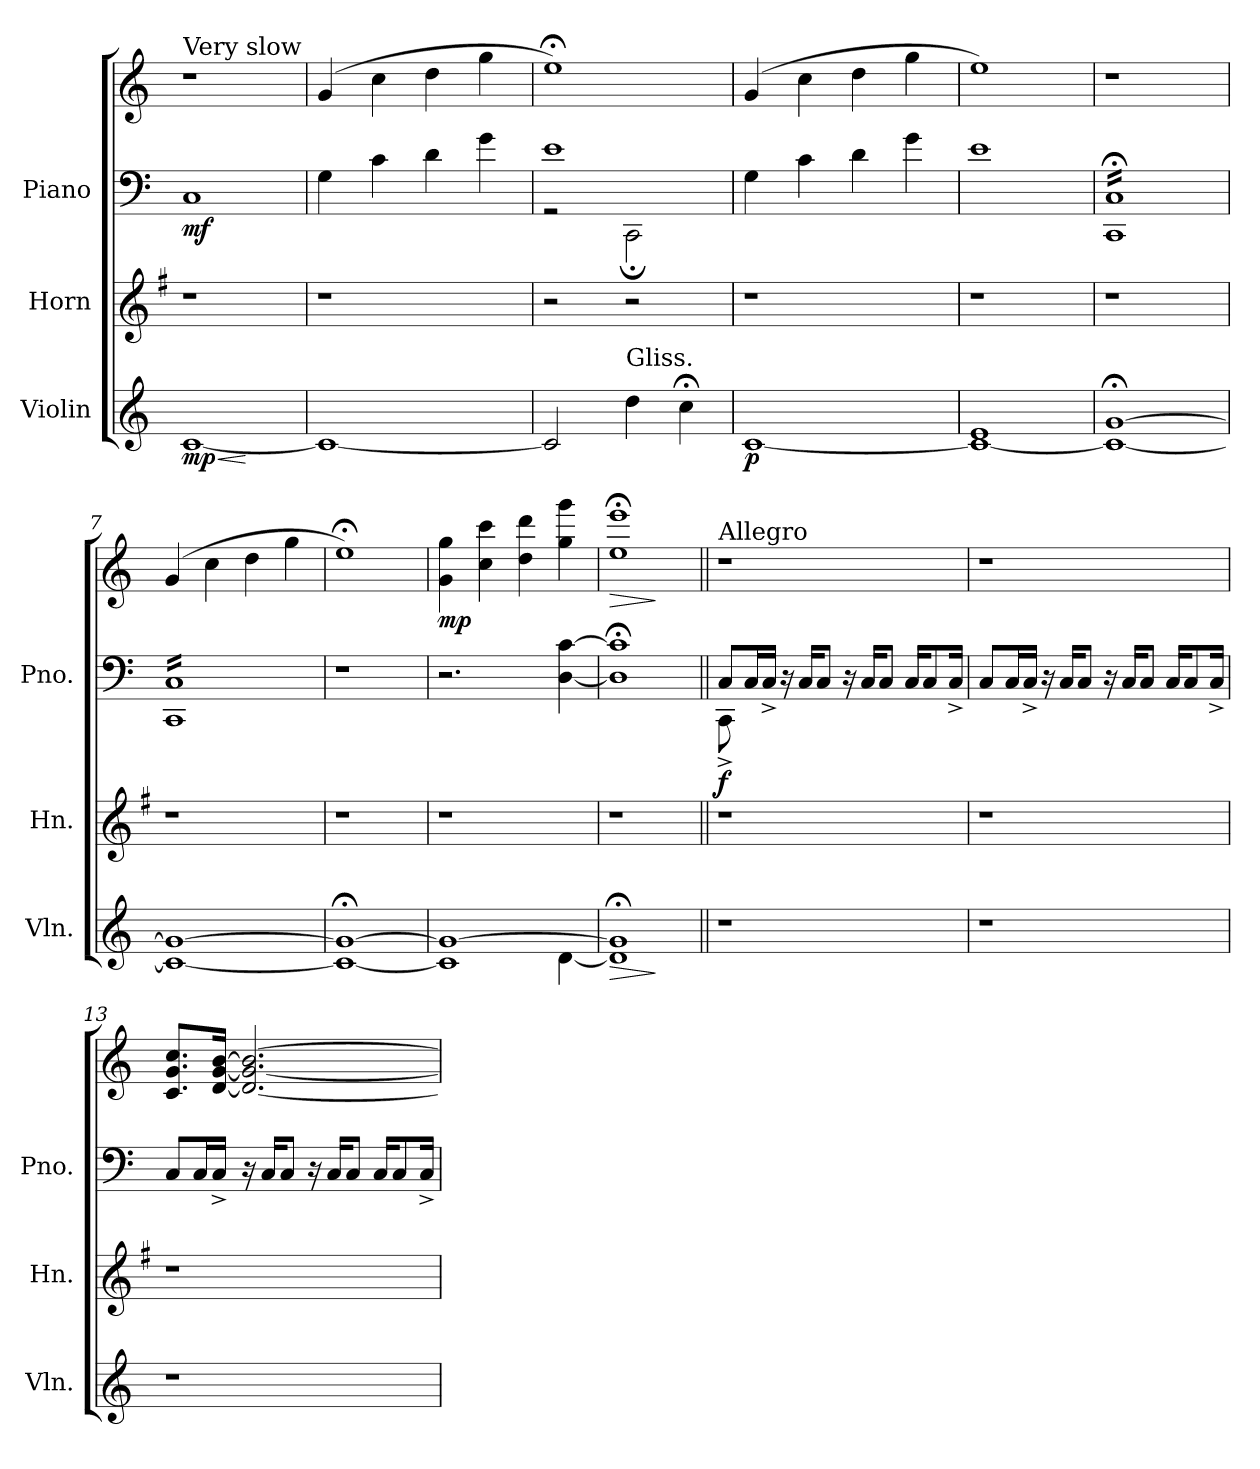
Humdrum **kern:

**kern	**dynam	**kern	**kern	**kern	**dynam
*part3	*part3	*part2	*part1	*part1	*part1
*staff4	*staff4	*staff3	*staff2	*staff1	*staff1/2
*I"Violin	*	*I"Horn	*I"Piano	*	*
*I'Vln.	*	*I'Hn.	*I'Pno.	*	*
*clefG2	*	*clefG2	*clefF4	*clefG2	*
*	*	*ITrd4c7	*	*	*
*k[]	*	*k[]	*k[]	*k[]	*
*C:	*	*C:	*C:	*C:	*
=1	=1	=1	=1	=1	=1
!	!	!	!	!LO:TX:a:t=Very slow	!
!	!LO:HP:b	!	!	!	!
!	!LO:DY:n=1:b	!	!	!	!LO:DY:b=2
[1c	< mp	1r	1C	1r	mf
.	[	.	.	.	.
=2	=2	=2	=2	=2	=2
1c_	.	1r	4G\	(4g/	.
.	.	.	4c\	4cc\	.
.	.	.	4d\	4dd\	.
.	.	.	4g\	4gg\	.
=3	=3	=3	=3	=3	=3
*	*	*	*^	*	*
2c/]	.	2r	1e	2rGG	1ee;<)	.
!LO:TX:a:t=Gliss.	!	!	!	!	!	!
4dd\	.	2r	.	2CC;<\	.	.
4cc;<\	.	.	.	.	.	.
*	*	*	*v	*v	*	*
=4	=4	=4	=4	=4	=4
!	!LO:DY:b	!	!	!	!
[1c	p	1r	4G\	(4g/	.
.	.	.	4c\	4cc\	.
.	.	.	4d\	4dd\	.
.	.	.	4g\	4gg\	.
=5	=5	=5	=5	=5	=5
1c_ 1e	.	1r	1e	1ee)	.
=6	=6	=6	=6	=6	=6
*	*	*	*tremolo	*	*
1c_;< [1g;<	.	1r	16CC;< 16C;<LL	1r	.
.	.	.	16CC;< 16C;<	.	.
.	.	.	16CC;< 16C;<	.	.
.	.	.	16CC;< 16C;<	.	.
.	.	.	16CC;< 16C;<	.	.
.	.	.	16CC;< 16C;<	.	.
.	.	.	16CC;< 16C;<	.	.
.	.	.	16CC;< 16C;<	.	.
.	.	.	16CC;< 16C;<	.	.
.	.	.	16CC;< 16C;<	.	.
.	.	.	16CC;< 16C;<	.	.
.	.	.	16CC;< 16C;<	.	.
.	.	.	16CC;< 16C;<	.	.
.	.	.	16CC;< 16C;<	.	.
.	.	.	16CC;< 16C;<	.	.
.	.	.	16CC;< 16C;<JJ	.	.
=7	=7	=7	=7	=7	=7
1c_ 1g_	.	1r	16CC 16CLL	(4g/	.
.	.	.	16CC 16C	.	.
.	.	.	16CC 16C	.	.
.	.	.	16CC 16C	.	.
.	.	.	16CC 16C	4cc\	.
.	.	.	16CC 16C	.	.
.	.	.	16CC 16C	.	.
.	.	.	16CC 16C	.	.
.	.	.	16CC 16C	4dd\	.
.	.	.	16CC 16C	.	.
.	.	.	16CC 16C	.	.
.	.	.	16CC 16C	.	.
.	.	.	16CC 16C	4gg\	.
.	.	.	16CC 16C	.	.
.	.	.	16CC 16C	.	.
.	.	.	16CC 16CJJ	.	.
*	*	*	*Xtremolo	*	*
=8	=8	=8	=8	=8	=8
1c_;< 1g_;<	.	1r	1r	1ee;<)	.
=9	=9	=9	=9	=9	=9
*^	*	*	*	*	*
!	!	!	!	!	!	!LO:DY:b
1c] 1g_	2.ryy	.	1r	2.r	4g\ 4gg\	mp
.	.	.	.	.	4cc\ 4ccc\	.
.	.	.	.	.	4dd\ 4ddd\	.
.	[4d\	.	.	[4D\ [4c\	4gg\ 4ggg\	.
=10	=10	=10	=10	=10	=10	=10
!	!	!LO:HP:b	!	!	!	!LO:HP:b
1g;<]	1d]	>	1r	1D]; 1c];	1ee; 1eee;	>
*v	*v	*	*	*	*	*
.	]	.	.	.	]
=11||	=11||	=11||	=11||	=11||	=11||
*	*	*	*^	*	*
!	!	!	!	!	!LO:TX:a:t=Allegro	!
!	!	!	!	!	!	!LO:DY:b=2
1r	.	1r	8C/L	8CC^\	1r	f
.	.	.	16C/L	2..ryy	.	.
.	.	.	16C^/JJ	.	.	.
.	.	.	16r	.	.	.
.	.	.	16C/KL	.	.	.
.	.	.	8C/J	.	.	.
.	.	.	16r	.	.	.
.	.	.	16C/KL	.	.	.
.	.	.	8C/J	.	.	.
.	.	.	16C/KL	.	.	.
.	.	.	8C/	.	.	.
.	.	.	16C^/Jk	.	.	.
*	*	*	*v	*v	*	*
!!LO:LB:g=z
=12	=12	=12	=12	=12	=12
1r	.	1r	8C/L	1r	.
.	.	.	16C/L	.	.
.	.	.	16C^/JJ	.	.
.	.	.	16r	.	.
.	.	.	16C/KL	.	.
.	.	.	8C/J	.	.
.	.	.	16r	.	.
.	.	.	16C/KL	.	.
.	.	.	8C/J	.	.
.	.	.	16C/KL	.	.
.	.	.	8C/	.	.
.	.	.	16C^/Jk	.	.
=13	=13	=13	=13	=13	=13
1r	.	1r	8C/L	8.c/ 8.g/ 8.cc/L	.
.	.	.	16C/L	.	.
.	.	.	16C^/JJ	[16d/ [16g/ [16b/Jk	.
.	.	.	16r	2.d/_ 2.g/_ 2.b/_	.
.	.	.	16C/KL	.	.
.	.	.	8C/J	.	.
.	.	.	16r	.	.
.	.	.	16C/KL	.	.
.	.	.	8C/J	.	.
.	.	.	16C/KL	.	.
.	.	.	8C/	.	.
.	.	.	16C^/Jk	.	.
=	=	=	=	=	=
*-	*-	*-	*-	*-	*-
